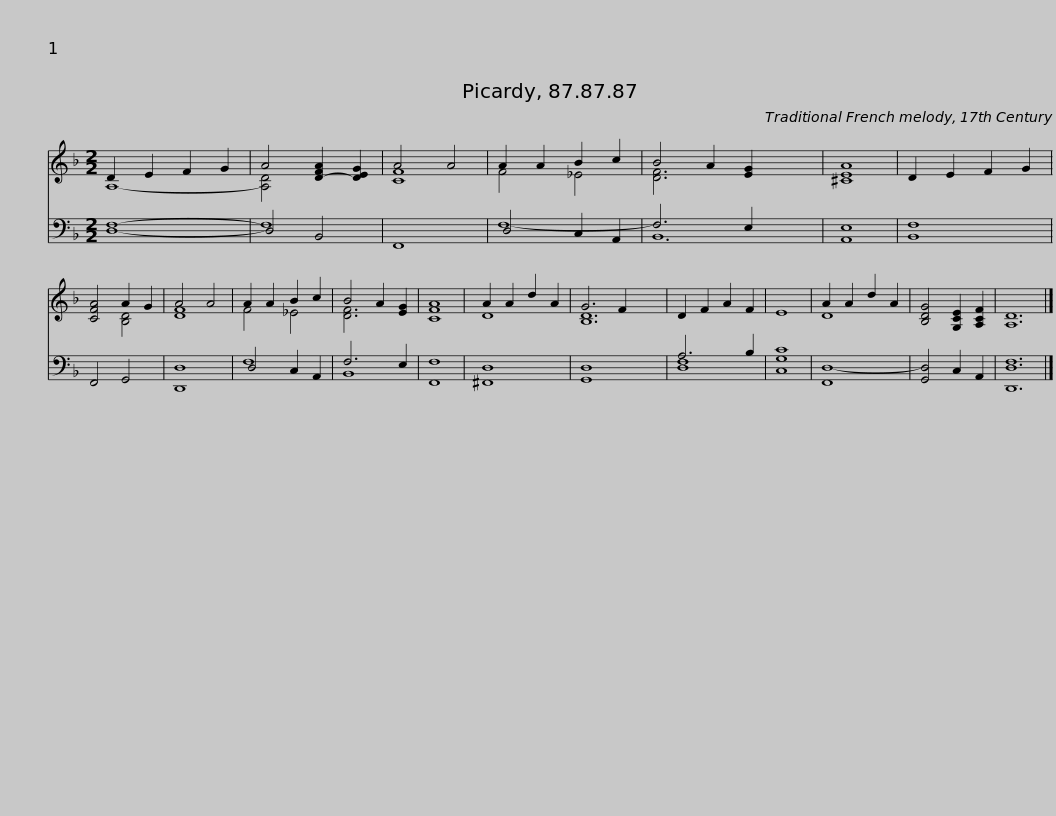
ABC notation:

X:1
%%score ( 1 2 ) ( 3 4 )
L:1/8
M:2/2
I:linebreak $
K:F
V:1 treble
V:2 treble
V:3 bass
V:4 bass
V:1
 D2- E2 F2 G2 | A4 [D-FA]2 [DEG]2 | A4 A4 | A2 A2 B2 c2 | B4 A2 [EG]2 x4 | %5
 [^CEA]8 | D2 E2 F2 G2 |$ [CFA]4 A2 G2 | A4 A4 | A2 A2 B2 c2 | %10
 B4 A2 [EG]2 | [CFA]8 | A2 A2 d2 A2 | G6 F2 x4 | D2 F2 A2 F2 |$ %15
 E8 | A2 A2 d2 A2 | [B,DG]4 [G,CE]2 [A,CF]2 | [A,D]12 |] %19
V:2
 A,8- | [A,D]4 x4 | [CF]8 | F4 _E4 | [DF]6 x6 | %5
 x8 | x8 |$ x4 [B,D]4 | [DF]8 | F4 _E4 | %10
 [DF]6 x2 | x8 | D8 | [B,D]12 | x8 |$ %15
 x8 | D8 | x8 | x12 |] %19
V:3
 [D,F,]8- | D,4 B,,4 | F,,8 | D,4 C,2 A,,2 | F,6 E,2- x4 | %5
 [A,,E,]8 | [B,,F,]8 |$ F,,4 G,,4 | [D,,D,]8 | D,4 C,2 A,,2 | %10
 F,6 E,2 | [F,,F,]8 | [^F,,D,]8 | [G,,D,]8 x4 | A,6 B,2 |$ %15
 [C,G,C]8 | [F,,D,-]8 | [G,,D,]4 C,2 A,,2 | [D,,D,F,]12 |] %19
V:4
 x8 | F,8 | x8 | F,8- | B,,12 | %5
 x8 | x8 |$ x8 | x8 | F,8 | %10
 B,,8 | x8 | x8 | x12 | [D,F,]8 |$ %15
 x8 | x8 | x8 | x12 |] %19
